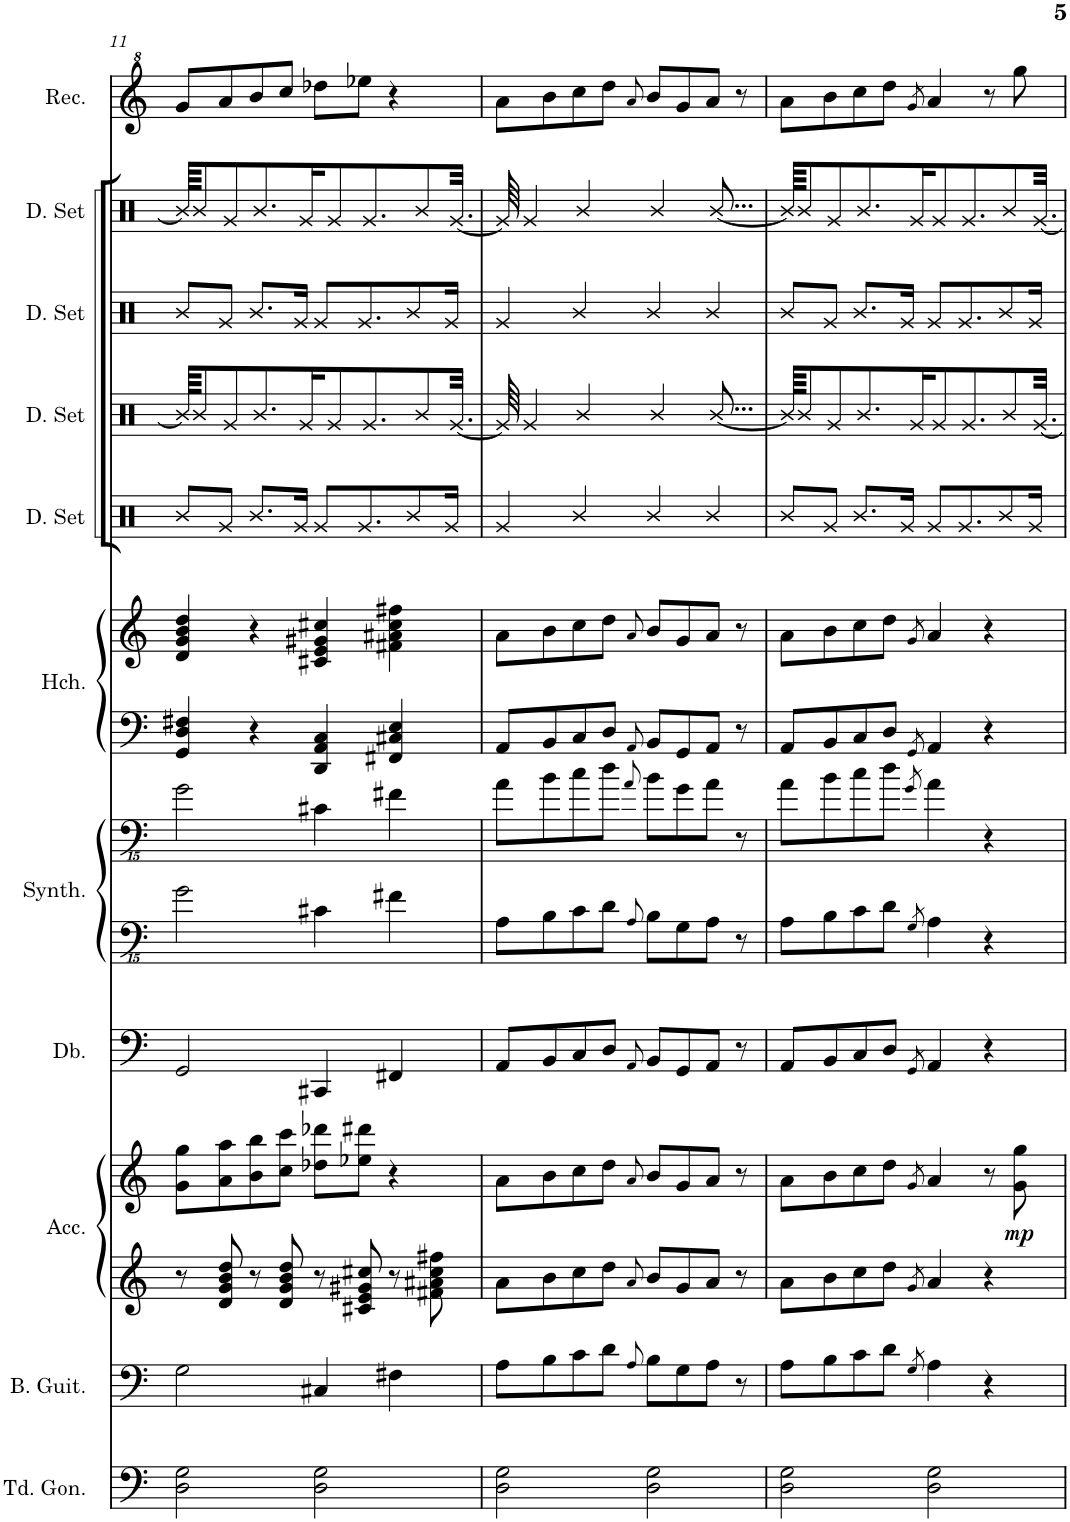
**kern	**kern	**kern	**kern	**dynam	**kern	**kern	**kern	**kern	**kern	**kern	**kern	**kern	**kern	**kern
*part11	*part10	*part9	*part9	*part9	*part8	*part7	*part7	*part6	*part6	*part5	*part4	*part3	*part2	*part1
*staff14	*staff13	*staff12	*staff11	*staff11/12	*staff10	*staff9	*staff8	*staff7	*staff6	*staff5	*staff4	*staff3	*staff2	*staff1
*I"Tuned Gongs	*I"Bass Guitar	*I"Accordion	*	*	*I"Double Bass	*I"Saw Synthesiser	*	*I"Harpsichord	*	*I"Drumset	*I"Drumset	*I"Drumset	*I"Drumset	*I"Recorder
*I'Td. Gon.	*I'B. Guit.	*I'Acc.	*	*	*I'Db.	*I'Synth.	*	*I'Hch.	*	*I'D. Set	*I'D. Set	*I'D. Set	*I'D. Set	*I'Rec.
!!LO:PB:g=z
*clefF4	*clefF4	*clefG2	*clefG2	*	*clefF4	*clefFvv4	*clefFvv4	*clefF4	*clefG2	*clefX	*clefX	*clefX	*clefX	*clefG^2
*	*Trd7c12	*	*	*	*Trd7c12	*	*	*	*	*	*	*	*	*
*k[]	*k[]	*k[]	*k[]	*	*k[]	*k[]	*k[]	*k[]	*k[]	*k[]	*k[]	*k[]	*k[]	*k[]
*M4/4	*M4/4	*M4/4	*M4/4	*	*M4/4	*M4/4	*M4/4	*M4/4	*M4/4	*M4/4	*M4/4	*M4/4	*M4/4	*M4/4
=11	=11	=11	=11	=11	=11	=11	=11	=11	=11	=11	=11	=11	=11	=11
2Dn\ 2Gn\	2G\	8r	8g\ 8gg\L	.	2GG/	2GG\	2GG\	4GG/ 4D/ 4F#X/	4d/ 4g/ 4b/ 4dd/	8R/L	64R/KKKL]	8R/L	64R/KKKL]	8gg/L
.	.	.	.	.	.	.	.	.	.	.	8R/	.	8R/	.
.	.	8d/ 8g/ 8b/ 8dd/	8a\ 8aa\	.	.	.	.	.	.	8Rg/J	.	8Rg/J	.	8aa/
.	.	.	.	.	.	.	.	.	.	.	8Rg/	.	8Rg/	.
.	.	8r	8b\ 8bb\	.	.	.	.	4r	4r	8.R/L	.	8.R/L	.	8bb/
.	.	.	.	.	.	.	.	.	.	.	8.R/	.	8.R/	.
.	.	8d/ 8g/ 8b/ 8dd/	8cc\ 8ccc\J	.	.	.	.	.	.	.	.	.	.	8ccc/J
.	.	.	.	.	.	.	.	.	.	16Rg/Jk	.	16Rg/Jk	.	.
.	.	.	.	.	.	.	.	.	.	.	16Rg/K	.	16Rg/K	.
2Dn\ 2Gn\	4C#X/	8r	8dd-X\ 8ddd-X\L	.	4CC#X/	4CC#X\	4CC#X\	4DD/ 4AA/ 4C/	4c#X/ 4e/ 4g#X/ 4cc#X/	8Rg/L	.	8Rg/L	.	8ddd-X\L
.	.	.	.	.	.	.	.	.	.	.	8Rg/	.	8Rg/	.
.	.	8c#X/ 8e/ 8g#X/ 8cc#X/	8ee-X\ 8ddd#X\J	.	.	.	.	.	.	8.Rg/	.	8.Rg/	.	8eee-X\J
.	.	.	.	.	.	.	.	.	.	.	8.Rg/	.	8.Rg/	.
.	4F#X\	8r	4r	.	4FF#X/	4FF#X\	4FF#X\	4FF#X/ 4C#X/ 4E/	4f#X\ 4a#X\ 4cc#\ 4ff#X\	.	.	.	.	4r
.	.	.	.	.	.	.	.	.	.	8R/	.	8R/	.	.
.	.	.	.	.	.	.	.	.	.	.	8R/	.	8R/	.
.	.	8f#X\ 8a#X\ 8cc#\ 8ff#X\	.	.	.	.	.	.	.	.	.	.	.	.
.	.	.	.	.	.	.	.	.	.	16Rg/Jk	.	16Rg/Jk	.	.
.	.	.	.	.	.	.	.	.	.	.	[32.Rg/Jkk	.	[32.Rg/Jkk	.
=12	=12	=12	=12	=12	=12	=12	=12	=12	=12	=12	=12	=12	=12	=12
2Dn\ 2Gn\	8A\L	8a\L	8a\L	.	8AA/L	8AAA\L	8AA\L	8AA/L	8a\L	4Rg/	64Rg/]	4Rg/	64Rg/]	8aa\L
.	.	.	.	.	.	.	.	.	.	.	4Rg/	.	4Rg/	.
.	8B\	8b\	8b\	.	8BB/	8BBB\	8BB\	8BB/	8b\	.	.	.	.	8bb\
.	8c\	8cc\	8cc\	.	8C/	8CC\	8C\	8C/	8cc\	4R/	.	4R/	.	8ccc\
.	.	.	.	.	.	.	.	.	.	.	4R/	.	4R/	.
.	8d\J	8dd\J	8dd\J	.	8D/J	8DD\J	8D\J	8D/J	8dd\J	.	.	.	.	8ddd\J
.	8qA/	8qa/	8qa/	.	8qAA/	8qAAA/	8qAA/	8qAA/	8qa/	.	.	.	.	8qaa/
2Dn\ 2Gn\	8B\L	8b/L	8b/L	.	8BB/L	8BBB\L	8BB\L	8BB/L	8b/L	4R/	.	4R/	.	8bb/L
.	.	.	.	.	.	.	.	.	.	.	4R/	.	4R/	.
.	8G\	8g/	8g/	.	8GG/	8GGG\	8GG\	8GG/	8g/	.	.	.	.	8gg/
.	8A\J	8a/J	8a/J	.	8AA/J	8AAA\J	8AA\J	8AA/J	8a/J	4R/	.	4R/	.	8aa/J
.	.	.	.	.	.	.	.	.	.	.	[8...R/	.	[8...R/	.
.	8r	8r	8r	.	8r	8r	8r	8r	8r	.	.	.	.	8r
=13	=13	=13	=13	=13	=13	=13	=13	=13	=13	=13	=13	=13	=13	=13
2Dn\ 2Gn\	8A\L	8a\L	8a\L	.	8AA/L	8AAA\L	8AA\L	8AA/L	8a\L	8R/L	64R/KKKL]	8R/L	64R/KKKL]	8aa\L
.	.	.	.	.	.	.	.	.	.	.	8R/	.	8R/	.
.	8B\	8b\	8b\	.	8BB/	8BBB\	8BB\	8BB/	8b\	8Rg/J	.	8Rg/J	.	8bb\
.	.	.	.	.	.	.	.	.	.	.	8Rg/	.	8Rg/	.
.	8c\	8cc\	8cc\	.	8C/	8CC\	8C\	8C/	8cc\	8.R/L	.	8.R/L	.	8ccc\
.	.	.	.	.	.	.	.	.	.	.	8.R/	.	8.R/	.
.	8d\J	8dd\J	8dd\J	.	8D/J	8DD\J	8D\J	8D/J	8dd\J	.	.	.	.	8ddd\J
.	.	.	.	.	.	.	.	.	.	16Rg/Jk	.	16Rg/Jk	.	.
.	.	.	.	.	.	.	.	.	.	.	16Rg/K	.	16Rg/K	.
.	8qG/	8qg/	8qg/	.	8qGG/	8qGGG/	8qGG/	8qGG/	8qg/	.	.	.	.	8qgg/
2Dn\ 2Gn\	4A\	4a/	4a/	.	4AA/	4AAA\	4AA\	4AA/	4a/	8Rg/L	.	8Rg/L	.	4aa/
.	.	.	.	.	.	.	.	.	.	.	8Rg/	.	8Rg/	.
.	.	.	.	.	.	.	.	.	.	8.Rg/	.	8.Rg/	.	.
.	.	.	.	.	.	.	.	.	.	.	8.Rg/	.	8.Rg/	.
.	4r	4r	8r	.	4r	4r	4r	4r	4r	.	.	.	.	8r
.	.	.	.	.	.	.	.	.	.	8R/	.	8R/	.	.
.	.	.	.	.	.	.	.	.	.	.	8R/	.	8R/	.
!	!	!	!	!LO:DY:b	!	!	!	!	!	!	!	!	!	!
.	.	.	8g\ 8gg\	mp	.	.	.	.	.	.	.	.	.	8ggg\
.	.	.	.	.	.	.	.	.	.	16Rg/Jk	.	16Rg/Jk	.	.
.	.	.	.	.	.	.	.	.	.	.	[32.Rg/Jkk	.	[32.Rg/Jkk	.
=	=	=	=	=	=	=	=	=	=	=	=	=	=	=
*-	*-	*-	*-	*-	*-	*-	*-	*-	*-	*-	*-	*-	*-	*-
